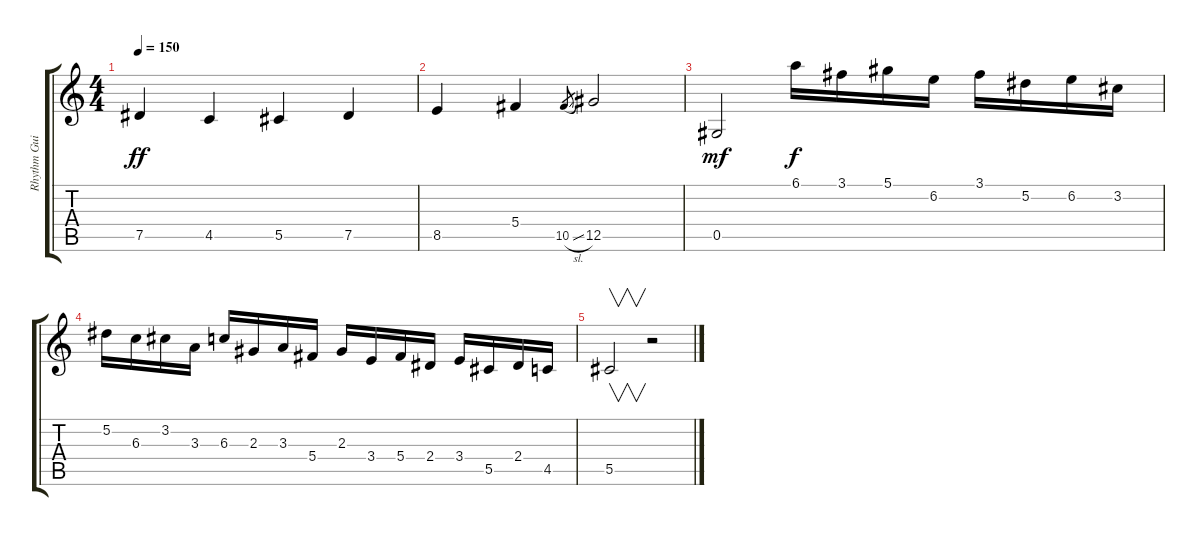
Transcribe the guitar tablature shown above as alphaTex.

\track ("Rhythm Guitar" "Rhythm Gui") {instrument overdrivenguitar}
\staff {score tabs}
\tuning (Eb4 Bb3 Gb3 Db3 Ab2 Db2) {hide}
\ts (4 4)
\tempo 150
\clef g2
\ks c
7.5.4{dy ff} 4.5.4 5.5.4 7.5.4 |
8.5.4 5.4.4 10.5{sl}.8{gr} 12.5.2 |
0.5.2{dy mf} 6.1.16{dy f} 3.1.16 5.1.16 6.2.16 3.1.16 5.2.16 6.2.16 3.2.16 |
5.2.16 6.3.16 3.2.16 3.3.16 6.3.16 2.3.16 3.3.16 5.4.16 2.3.16 3.4.16 5.4.16 2.4.16 3.4.16 5.5.16 2.4.16 4.5.16 |
5.5.2{v} r.2
